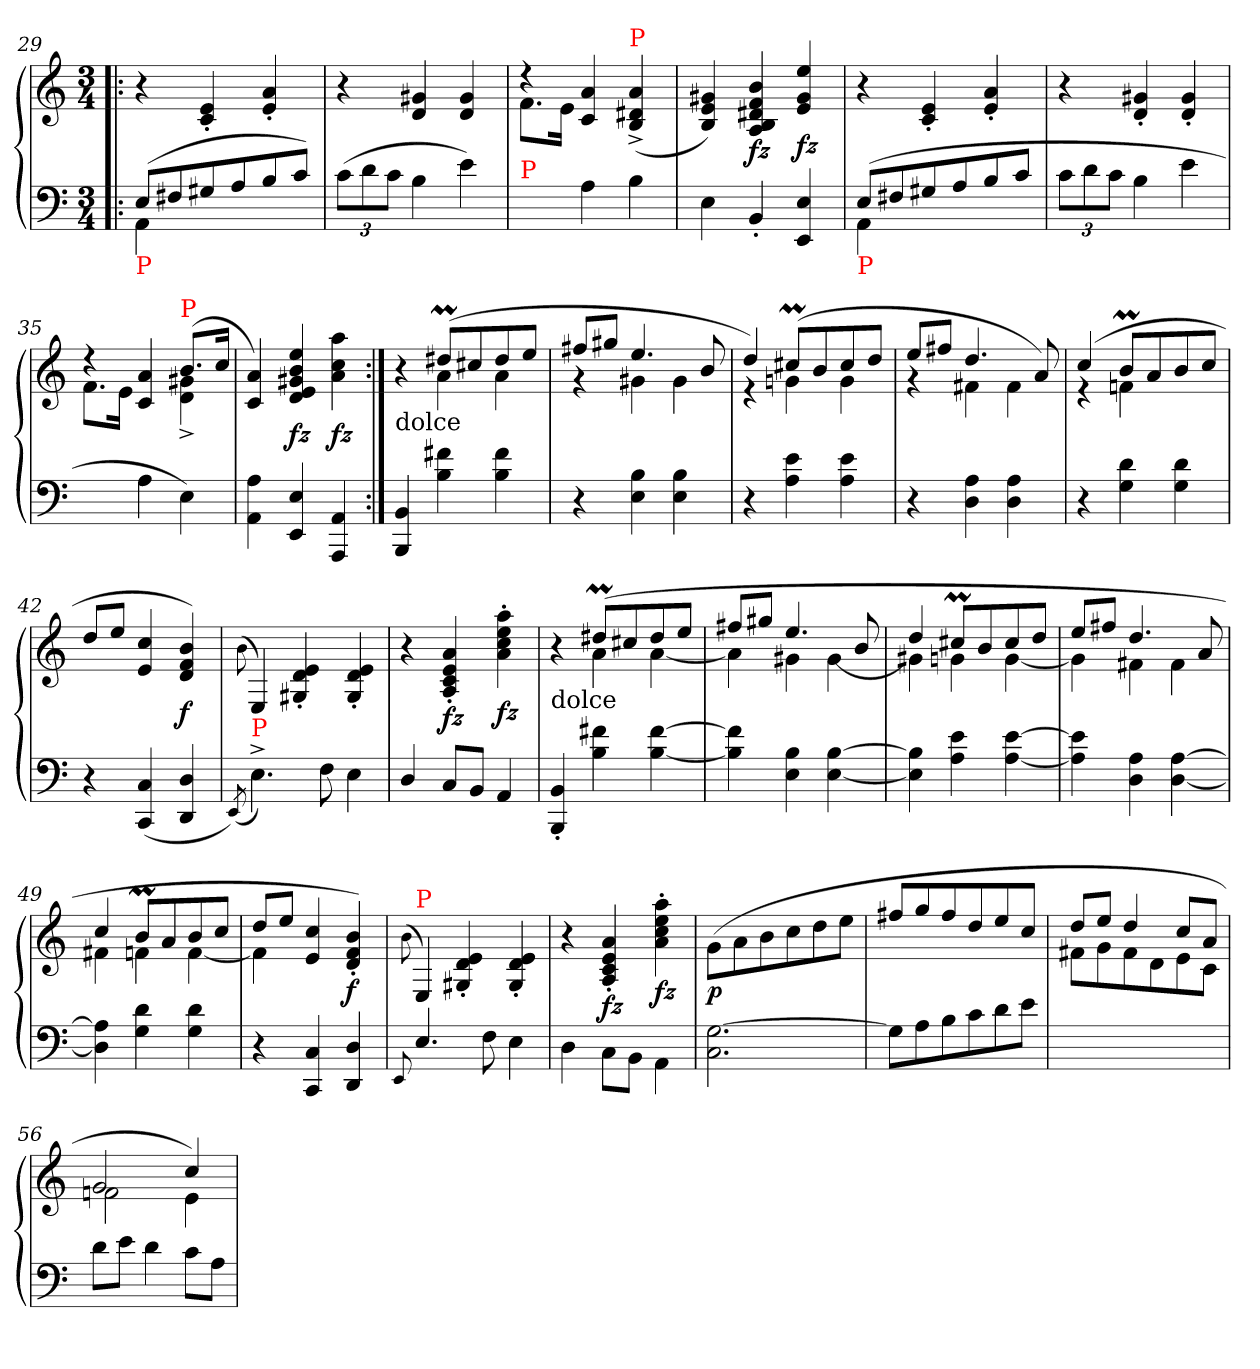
**kern	**kern	**dynam
*part1	*part1	*part1
*staff2	*staff1	*staff1/2
*clefF4	*clefG2	*
*k[]	*k[]	*
*C:	*C:	*
*M3/4	*M3/4	*
=29!|:	=29!|:	=29!|:
*^	*	*
!LO:TX:b:color=red:t=P	!	!	!
(<8EL	4AA	4r	.
8F#X	.	.	.
8G#X	2ryy	4c'< 4e'<	.
8A	.	.	.
8B	.	4e' 4a'	.
8cJ)	.	.	.
*v	*v	*	*
=30	=30	=30
*Xbrackettup	*	*
(12cL	4r	.
12d	.	.
12cJ	.	.
4B	4d 4g#X	.
4e)	4d 4g#	.
=31	=31	=31
*	*^	*
!LO:TX:a:color=red:t=P	!	!	!
4ryy	4rdd	8.fL	.
.	.	16eJk	.
4A	4c 4a	2ryy	.
!	!LO:TX:a:color=red:t=P	!	!
4B	(>4B^< 4d#X^< 4a^<	.	.
*	*v	*v	*
=32	=32	=32
4E	4B 4e 4g#X)	.
4BB'</	4A 4B 4d#X 4f 4b	fz
4EE/ 4E/	4e 4g# 4ee	fz
=33	=33	=33
*^	*	*
!LO:TX:b:color=red:t=P	!	!	!
(8EL	4AA	4r	.
8F#X	.	.	.
8G#X	2ryy	4c'< 4e'<	.
8A	.	.	.
8B	.	4e' 4a'	.
8cJ	.	.	.
*v	*v	*	*
=34	=34	=34
12cL	4r	.
12d	.	.
12cJ	.	.
4B	4d'< 4g#X'<	.
4e	4d'< 4g#'<	.
=35	=35	=35
*	*^	*
4ryy	4rdd	8.fL	.
.	.	16eJk	.
4A	4c 4a	4ryy	.
!	!LO:TX:a:color=red:t=P	!	!
4E)	(8.bL	4d^< 4g#X^<	.
.	16ccJk	.	.
*	*v	*v	*
=36	=36	=36
4AA 4A	4c 4a)	.
4EE 4E	4d 4e 4g#X 4b 4ee	fz
4AAA 4AA	4a 4cc 4aa	fz
=37:|!	=37:|!	=37:|!
*	*^	*
!	!LO:TX:b:t=dolce	!	!
4BBB 4BB	4ryy	4r	.
4B 4f#X	(8dd#XmL	4a	.
.	8cc#X	.	.
4B 4f#	8dd#	4a	.
.	8eeJ	.	.
=38	=38	=38	=38
4r	8ff#XL	4rg	.
.	8gg#XJ	.	.
4E 4B	4.ee	4g#X	.
4E 4B	.	4g#	.
.	8b	.	.
=39	=39	=39	=39
4r	4dd)	4re	.
4A 4e	(8cc#XmL	4gn	.
.	8b	.	.
4A 4e	8cc#	4g	.
.	8ddJ	.	.
=40	=40	=40	=40
4r	8eeL	4rg	.
.	8ff#XJ	.	.
4D 4A	4.dd	4f#X	.
4D 4A	.	4f#	.
.	8a)	.	.
=41	=41	=41	=41
4r	(4cc	4re	.
4G 4d	8bmL	4fn	.
.	8a	.	.
4G 4d	8b	4ryy	.
.	8ccJ	.	.
*	*v	*v	*
=42	=42	=42
4r	8dd/L	.
.	8eeJ	.
(>4CC 4C	4e 4cc	.
4DD 4D	4d 4f 4b)	f
=43	=43	=43
(<8qEE/)	(<8qqb\	.
!LO:TX:a:color=red:t=P	!	!
4.E^>)	4E/)	.
.	4G#X'< 4d'< 4e'<	.
8F	.	.
4E	4G#'< 4d'< 4e'<	.
=44	=44	=44
4D/	4r	.
8CL	4A'< 4c'< 4e'< 4a'<	fz
8BBJ	.	.
4AA	4a'> 4cc'> 4ee'> 4aa'>	fz
=45	=45	=45
*	*^	*
!	!LO:TX:b:t=dolce	!	!
4BBB' 4BB'	4ryy	4r	.
4B 4f#X	(8dd#XmL	4a	.
.	8cc#X	.	.
[4B [4f#	8dd#	[4a	.
.	8eeJ	.	.
=46	=46	=46	=46
4B] 4f#]	8ff#XL	4a]	.
.	8gg#XJ	.	.
4E 4B	4.ee	4g#X	.
[4E [4B	.	[4g#	.
.	8b	.	.
=47	=47	=47	=47
4E] 4B]	4dd	4g#X]	.
4A 4e	8cc#XmL	4gn	.
.	8b	.	.
[4A [4e	8cc#	[4g	.
.	8ddJ	.	.
=48	=48	=48	=48
4A] 4e]	8eeL	4g]	.
.	8ff#XJ	.	.
4D 4A	4.dd	4f#X	.
[4D [4A	.	4f#	.
.	8a	.	.
=49	=49	=49	=49
4D] 4A]	4cc	4f#X	.
4G 4d	8bmL	4fn	.
.	8a	.	.
4G 4d	8b	[4f	.
.	8ccJ	.	.
=50	=50	=50	=50
4r	8ddL	4f]	.
.	8eeJ	.	.
4CC 4C	4e 4cc	2ryy	.
4DD 4D	4d'> 4f'> 4b'>)	.	f
*	*v	*v	*
=51	=51	=51
8qqEE/	(<8qqb\	.
!	!LO:TX:a:color=red:t=P	!
4.E/	4E/)	.
.	4G#X'>/ 4d'>/ 4e'>/	.
8F\	.	.
4E\	4G#'>/ 4d'>/ 4e'>/	.
=52	=52	=52
4D	4r	.
8C\L	4A'>/ 4c'>/ 4e'>/ 4a'>/	fz
8BB\J	.	.
4AA\	4a'> 4cc'> 4ee'> 4aa'>	fz
=53	=53	=53
2.C [2.G	(>8g\L	p
.	8a\	.
.	8b\	.
.	8cc\	.
.	8dd\	.
.	8ee\J	.
=54	=54	=54
8GL]	8ff#X/L	.
8A	8gg/	.
8B	8ff#/	.
8c	8dd/	.
8d\	8ee/	.
8e\J	8cc/J	.
=55	=55	=55
*	*^	*
2.ryy	8ddL	8f#XL	.
.	8eeJ	8g	.
.	4dd	8f#	.
.	.	8d	.
.	8ccL	8e	.
.	8aJ	8cJ	.
=56	=56	=56	=56
8dL	2g/	2fn	.
8eJ	.	.	.
4d	.	.	.
8cL	4cc/)	4e	.
8AJ	.	.	.
*	*v	*v	*
=	=	=
*-	*-	*-
